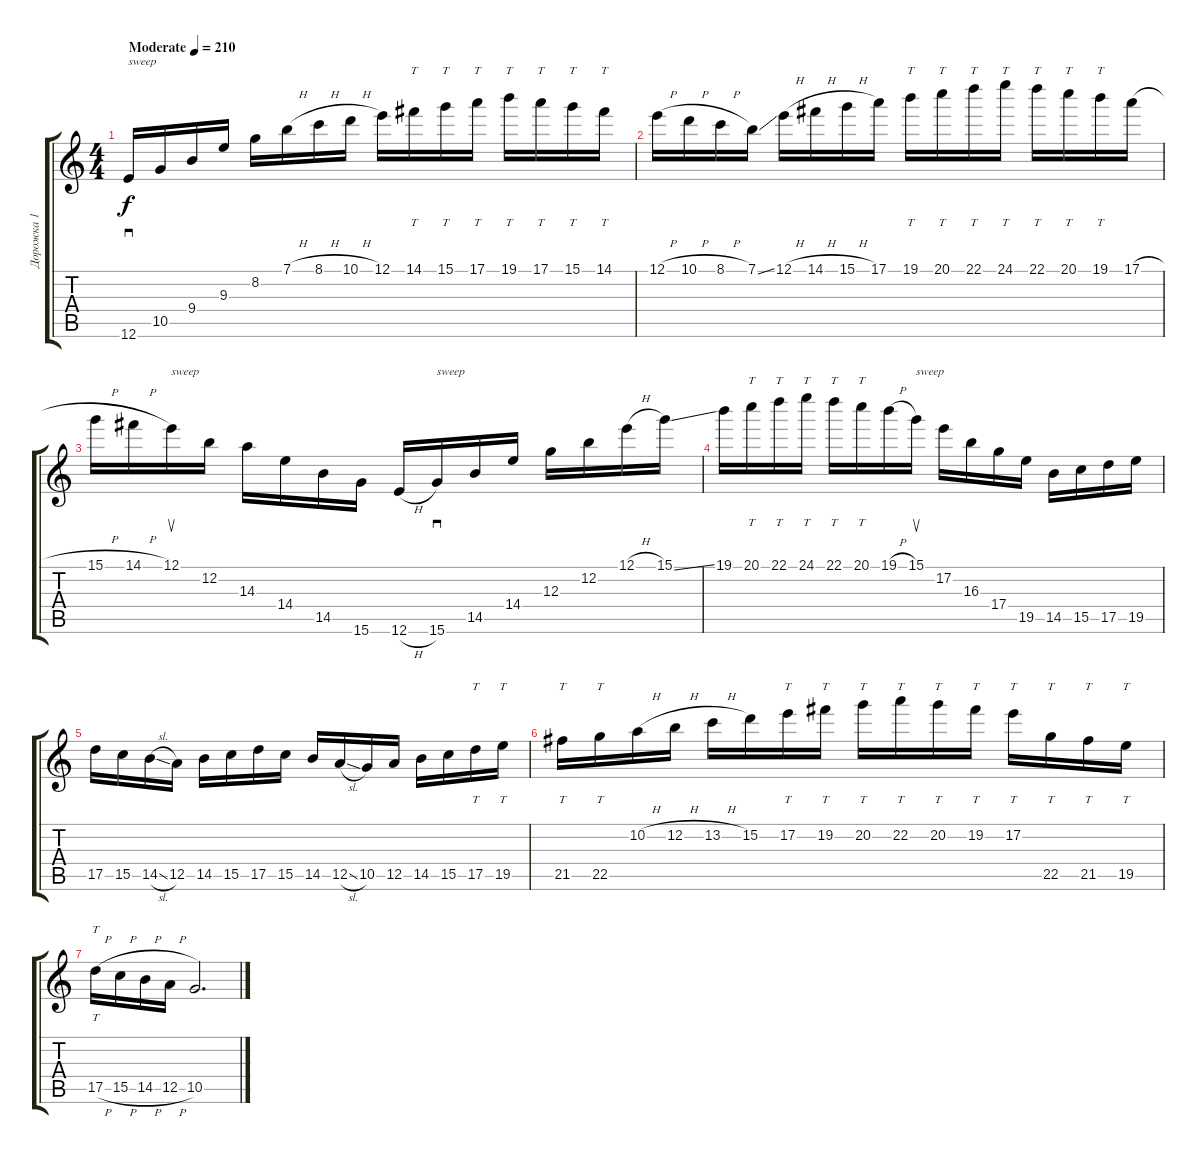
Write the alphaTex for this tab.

\track ("Дорожка 1" "Дорожка 1") {instrument overdrivenguitar}
\staff {score tabs}
\tuning (E4 B3 G3 D3 A2 E2) {hide}
\ts (4 4)
\tempo (210 "Moderate")
\clef g2
\ks c
12.6.16{sd txt "sweep" dy f instrument overdrivenguitar} 10.5.16 9.4.16 9.3.16 8.2.16 7.1{h}.16 8.1{h}.16 10.1{h}.16 12.1.16 14.1.16{tt} 15.1.16{tt} 17.1.16{tt} 19.1.16{tt} 17.1.16{tt} 15.1.16{tt} 14.1.16{tt} |
12.1{h}.16 10.1{h}.16 8.1{h}.16 7.1{ss}.16 12.1{h}.16 14.1{h}.16 15.1{h}.16 17.1.16 19.1.16{tt} 20.1.16{tt} 22.1.16{tt} 24.1.16{tt} 22.1.16{tt} 20.1.16{tt} 19.1.16{tt} 17.1{h}.16 |
15.1{h}.16 14.1{h}.16 12.1.16{su txt "sweep"} 12.2.16 14.3.16 14.4.16 14.5.16 15.6.16 12.6{h}.16 15.6.16{sd txt "sweep"} 14.5.16 14.4.16 12.3.16 12.2.16 12.1{h}.16 15.1{ss}.16 |
19.1.16 20.1.16{tt} 22.1.16{tt} 24.1.16{tt} 22.1.16{tt} 20.1.16{tt} 19.1{h}.16 15.1.16{su txt "sweep"} 17.2.16 16.3.16 17.4.16 19.5.16 14.5.16 15.5.16 17.5.16 19.5.16 |
17.5.16 15.5.16 14.5{sl}.16 12.5.16 14.5.16 15.5.16 17.5.16 15.5.16 14.5.16 12.5{sl}.16 10.5.16 12.5.16 14.5.16 15.5.16 17.5.16{tt} 19.5.16{tt} |
21.5.16{tt} 22.5.16{tt} 10.2{h}.16 12.2{h}.16 13.2{h}.16 15.2.16 17.2.16{tt} 19.2.16{tt} 20.2.16{tt} 22.2.16{tt} 20.2.16{tt} 19.2.16{tt} 17.2.16{tt} 22.5.16{tt} 21.5.16{tt} 19.5.16{tt} |
17.5{h}.16{tt} 15.5{h}.16 14.5{h}.16 12.5{h}.16 10.5.2{d}
